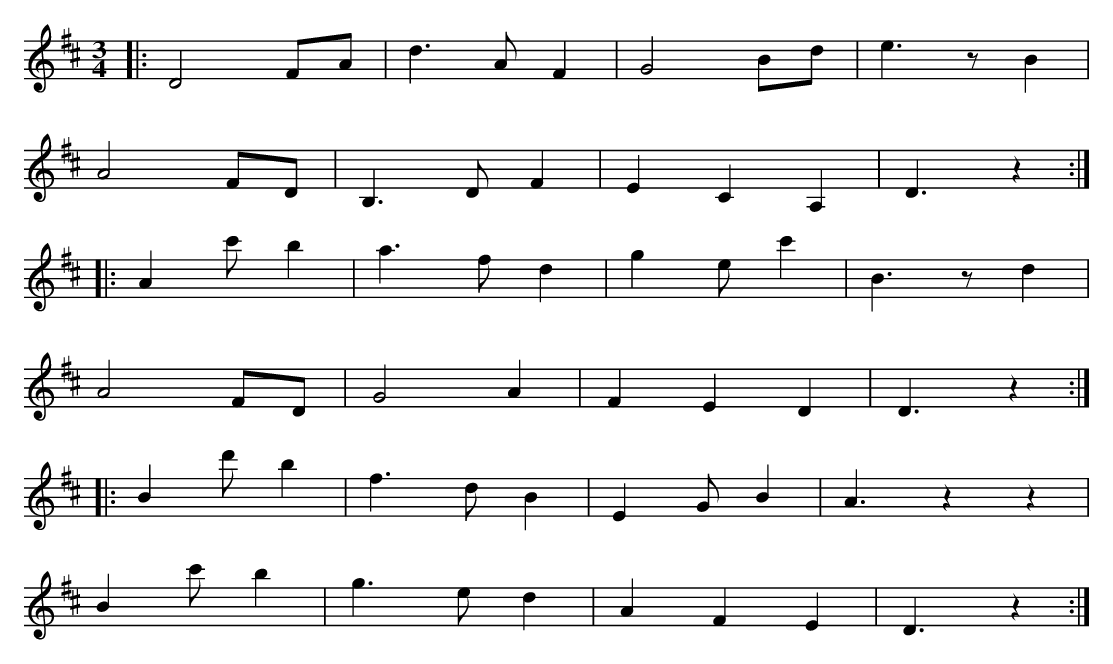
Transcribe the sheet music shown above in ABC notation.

X:1
M:3/4
K:D
|: D4 FA | d3 A F2 | G4 Bd | e3 z B2 |
 A4 FD | B,3 DF2 | E2 C2 A,2 | D3 z2 :|
|: A2 c' b2 | a3 f d2 | g2 e c'2 | B3 z d2 |
 A4 FD | G4 A2 | F2 E2 D2 | D3 z2 :|
|: B2 d' b2 | f3 d B2 | E2 G B2 | A3 z2 z2 |
 B2 c' b2 | g3 e d2 | A2 F2 E2 | D3 z2 :|
